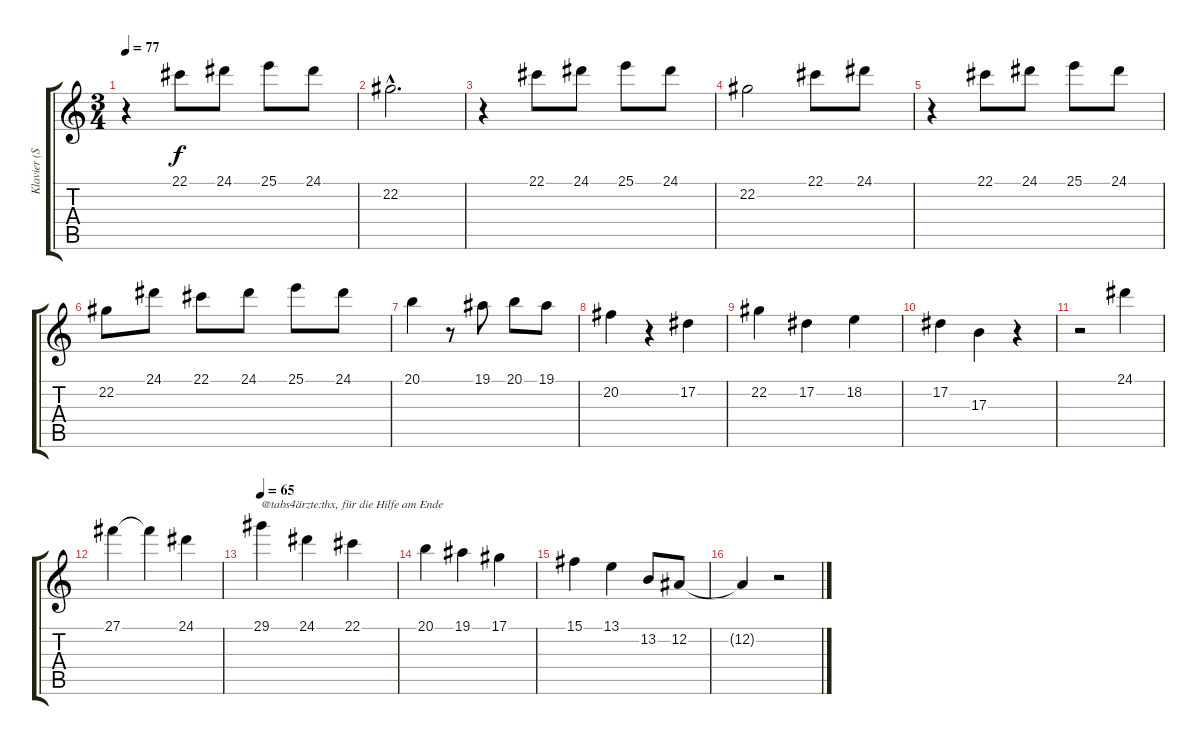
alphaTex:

\track ("Klavier (Solo)" "Klavier (S") {instrument acousticgrandpiano}
\staff {score tabs}
\tuning (Eb4 Bb3 Gb3 Db3 Ab2 Eb2) {hide}
\ts (3 4)
\tempo 77
\clef g2
\ks c
r.4{dy f} 22.1.8 24.1.8 25.1.8 24.1.8 |
22.2{hac}.2{d} |
r.4 22.1.8 24.1.8 25.1.8 24.1.8 |
22.2.2 22.1.8 24.1.8 |
r.4 22.1.8 24.1.8 25.1.8 24.1.8 |
22.2.8 24.1.8 22.1.8 24.1.8 25.1.8 24.1.8 |
20.1.4 r.8 19.1.8 20.1.8 19.1.8 |
20.2.4 r.4 17.2.4 |
22.2.4 17.2.4 18.2.4 |
17.2.4 17.3.4 r.4 |
r.2 24.1.4 |
27.1.4 27.1{t}.4 24.1.4 |
\tempo 65
29.1.4{txt "@tabs4ärzte:thx, für die Hilfe am Ende"} 24.1.4 22.1.4 |
20.1.4 19.1.4 17.1.4 |
15.1.4 13.1.4 13.2.8 12.2.8 |
12.2{t}.4 r.2
